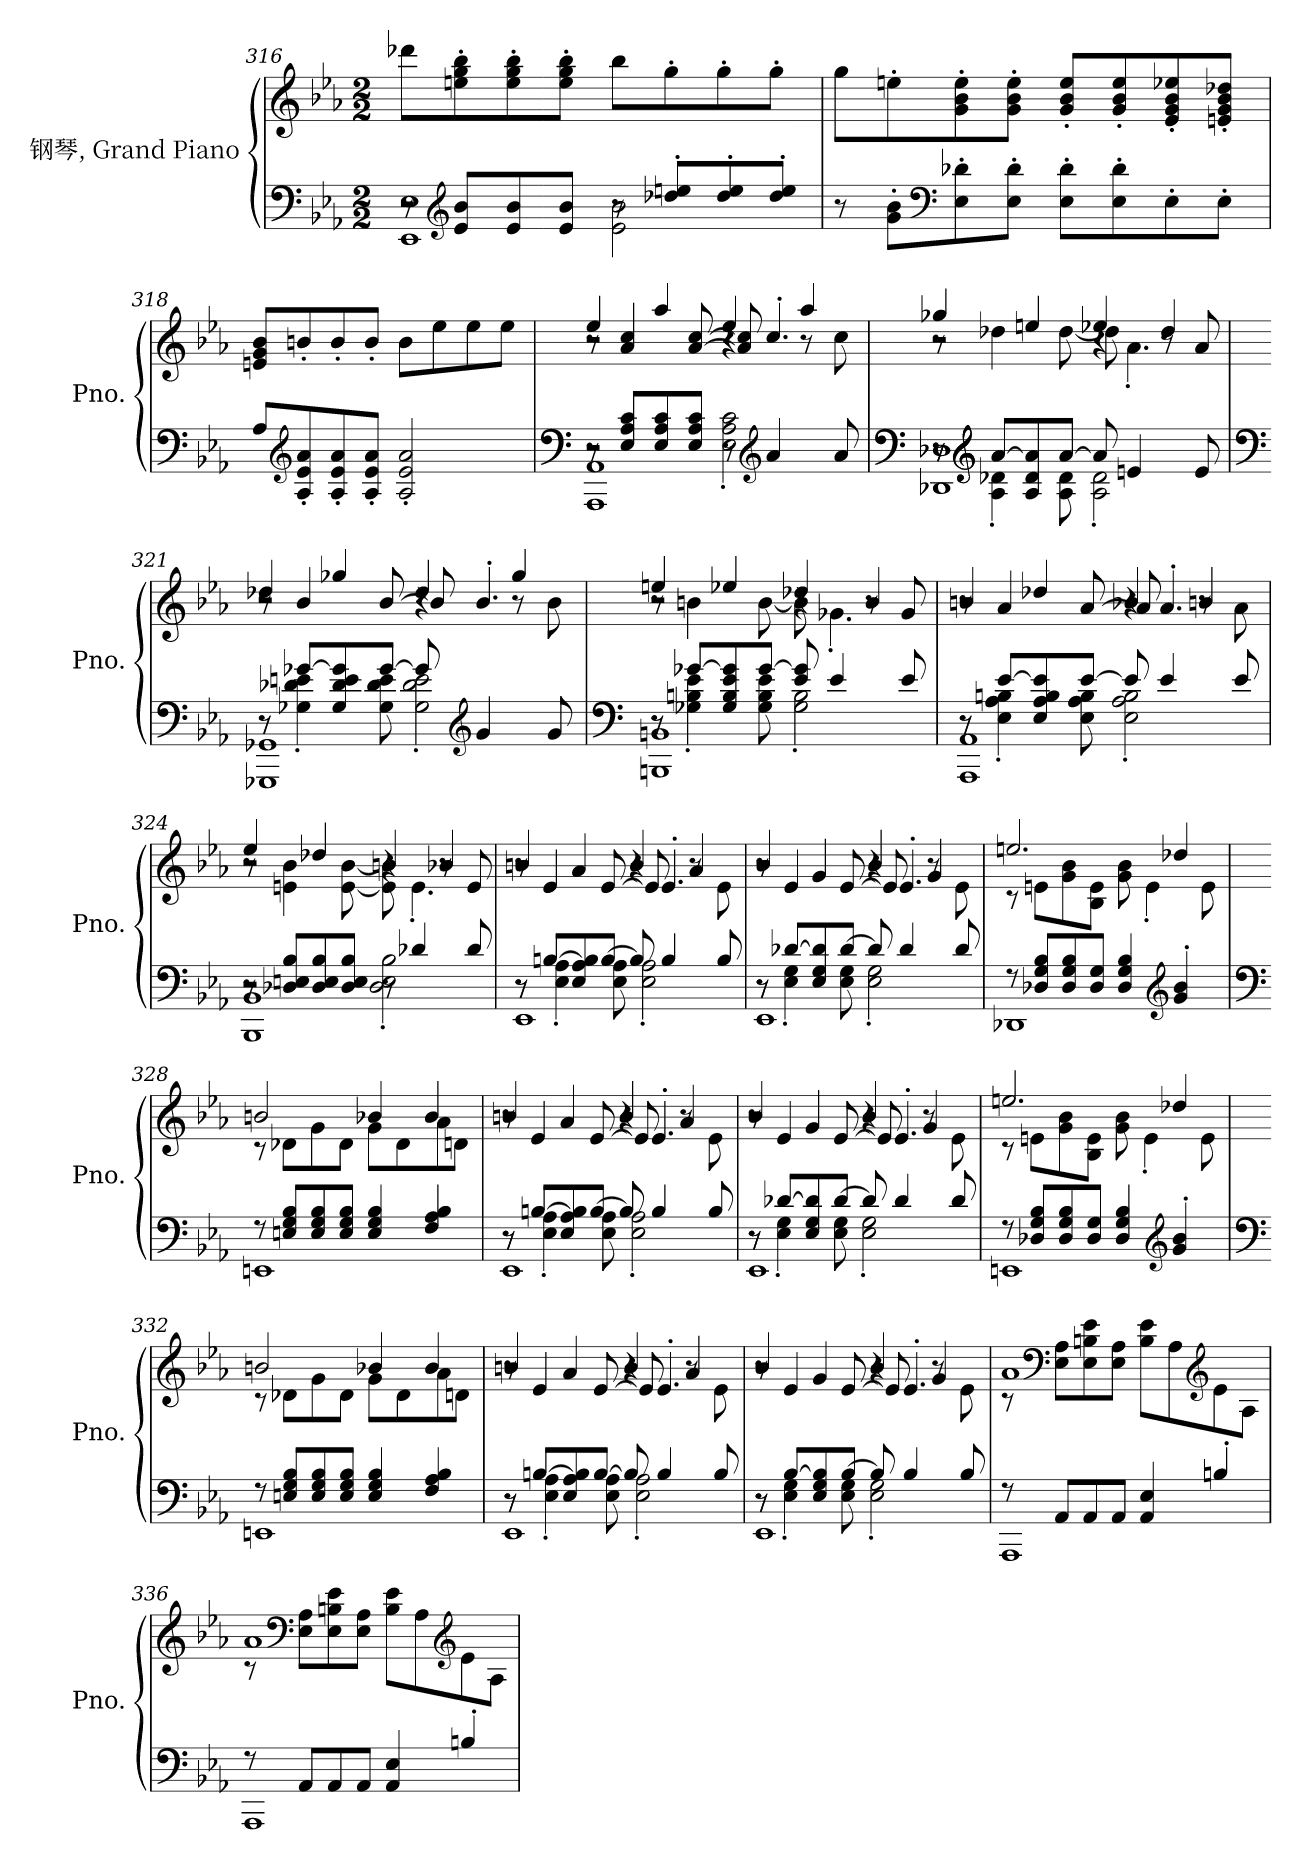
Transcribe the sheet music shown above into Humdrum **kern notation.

**kern	**kern
*part1	*part1
*staff2	*staff1
*I"钢琴, Grand Piano	*
*I'Pno.	*
*clefF4	*clefG2
*k[b-e-a-]	*k[b-e-a-]
*M2/2	*M2/2
*MM85	*MM85
=316	=316
*^	*
*	*^	*
8r	2r	1EE- 1E-	8ddd-X\L
*clefG2	*	*	*
*	*	*	*MM110
8e-/ 8b-/L	.	.	8een\' 8gg\' 8bb-\'
*	*	*	*MM120
8e-/ 8b-/	.	.	8ee\' 8gg\' 8bb-\'
8e-/ 8b-/J	.	.	8ee\' 8gg\' 8bb-\'J
*	*	*	*MM110
8r	2e-\ 2b-\	.	8bb-\L
*	*	*	*MM125
8dd-X/' 8een/'L	.	.	8gg'\
8dd-/' 8ee/'	.	.	8gg'\
8dd-/' 8ee/'J	.	.	8gg'\J
*v	*v	*v	*
!!LO:LB:g=z
=317	=317
*	*MM110
8r	8gg\L
*	*MM120
8g\' 8b-\'L	8een'\
*clefF4	*
*	*MM130
8E-\' 8d-X\'	8g\' 8b-\' 8ee\'
8E-\' 8d-\'J	8g\' 8b-\' 8ee\'J
*	*MM120
8E-\' 8d-\'L	8g/' 8b-/' 8ee/'L
*	*MM130
8E-\' 8d-\'	8g/' 8b-/' 8ee/'
*	*MM120
8E-'\	8e-/' 8g/' 8b-/' 8ee-X/'
*	*MM100
8E-'\J	8en/' 8g/' 8b-/' 8dd-X/'J
=318	=318
8A-/L	8en/ 8g/ 8b-/L
*clefG2	*
*	*MM120
8A-/' 8e-/' 8a-/'	8bn'/
8A-/' 8e-/' 8a-/'	8b'/
*	*MM100
8A-/' 8e-/' 8a-/'J	8b'/J
*	*MM90
2A-/' 2e-/' 2a-/'	8b\L
*	*MM110
.	8ee-\
*	*MM120
.	8ee-\
*	*MM96
.	8ee-\J
=319	=319
*clefF4	*
*^	*^
*	*^	*	*^
8r	2r	1AAA- 1AA-	4ee-/	2r	8r
*	*	*	*MM130	*	*
8E-/ 8A-/ 8c/L	.	.	.	.	4a-/ 4cc/
8E-/ 8A-/ 8c/	.	.	4aa-/	.	.
8E-/ 8A-/ 8c/J	.	.	.	.	[8a-/ [8cc/
8r	2E-\' 2A-\' 2c\'	.	4ee-/	4r	8a-/] 8cc/]
*clefG2	*	*	*	*	*
4a-/	.	.	.	.	4.cc'/
.	.	.	4aa-/	8r	.
8a-/	.	.	.	8cc\	.
!!LO:LB:g=z	!!	!!
=320	=320	=320	=320	=320	=320
*clefF4	*	*	*	*	*
*	*	*	*MM90	*	*
8r	8r	1DD-X 1D-X	4gg-X/	8r	2r
*clefG2	*	*	*	*	*
*	*	*	*MM130	*	*
[8a-/L	4A-\' 4d-X\'	.	.	4dd-X\	.
8A-/ 8d-/ 8a-/]	.	.	4een/	.	.
[8a-/J	8A-\ 8d-\	.	.	[8dd-\	.
8a-/]	2A-\' 2d-\'	.	4ee-X/	8dd-\]	4r
4en/	.	.	.	4.a-'\	.
.	.	.	4dd-/	.	8r
8e/	.	.	.	.	8a-/
=321	=321	=321	=321	=321	=321
*clefF4	*	*	*	*	*
*	*	*	*MM110	*	*
8r	8r	1GGG-X 1GG-X	4dd-X/	2r	8r
*	*	*	*MM130	*	*
[8g-X/L	4G-X\' 4d-X\' 4en\'	.	.	.	4b-/
8G-/ 8d-/ 8e/ 8g-/]	.	.	4gg-X/	.	.
[8g-/J	8G-\ 8d-\ 8e\	.	.	.	[8b-/
8g-/]	2G-\' 2d-\' 2e\'	.	4dd-/	4r	8b-/]
*clefG2	*	*	*	*	*
4g-/	.	.	.	.	4.b-'/
.	.	.	4gg-/	8r	.
8g-/	.	.	.	8b-\	.
!!LO:LB:g=z	!!	!!
=322	=322	=322	=322	=322	=322
*clefF4	*	*	*	*	*
*	*	*	*MM90	*	*
8r	8r	1BBBn 1BBn	4een/	8r	2r
*	*	*	*MM130	*	*
[8g-X/L	4G-X\' 4Bn\' 4e-\'	.	.	4bn\	.
8G-/ 8B/ 8e-/ 8g-/]	.	.	4ee-X/	.	.
[8g-/J	8G-\ 8B\ 8e-\	.	.	[8b\	.
8e-/ 8g-/]	2G-\' 2B\'	.	4dd-X/	8b\]	4r
4e-/	.	.	.	4.g-X'\	.
.	.	.	4b/	.	8r
8e-/	.	.	.	.	8g-/
=323	=323	=323	=323	=323	=323
*	*	*	*MM85	*	*
8r	8r	1AAA- 1AA-	4bn/	2r	8r
*	*	*	*MM120	*	*
[8e-/L	4E-\' 4A-\' 4Bn\'	.	.	.	4a-/
*	*	*	*MM130	*	*
8E-/ 8A-/ 8B/ 8e-/]	.	.	4dd-X/	.	.
[8e-/J	8E-\ 8A-\ 8B\	.	.	.	[8a-/
8e-/]	2E-\' 2A-\' 2B\'	.	4b-X/	4r	8a-/]
4e-/	.	.	.	.	4.a-'/
*	*	*	*MM120	*	*
.	.	.	4bn/	8r	.
8e-/	.	.	.	8a-\	.
!!LO:LB:g=z	!!	!!
=324	=324	=324	=324	=324	=324
*	*	*	*MM110	*	*
8r	2r	1BBB- 1BB-	4ee-/	8r	2r
8D-X/ 8En/ 8B-/L	.	.	.	4en\ 4b-\	.
*	*	*	*MM130	*	*
8D-/ 8E/ 8B-/	.	.	4dd-X/	.	.
8D-/ 8E/ 8B-/J	.	.	.	[8e\ [8b-\	.
8r	2D-\' 2E\' 2B-\'	.	4bn/	8e\] 8b-\]	4r
4d-X/	.	.	.	4.e'\	.
.	.	.	4b-X/	.	8r
8d-/	.	.	.	.	8e/
=325	=325	=325	=325	=325	=325
*	*	*	*MM120	*	*
8r	8r	1EE-	4bn/	2r	8r
[8Bn/L	4E-\' 4A-\'	.	.	.	4e-/
*	*	*	*MM130	*	*
8E-/ 8A-/ 8B/]	.	.	4a-/	.	.
[8B/J	8E-\ 8A-\	.	.	.	[8e-/
8B/]	2E-\' 2A-\'	.	4b/	4r	8e-/]
4B/	.	.	.	.	4.e-'/
.	.	.	4a-/	8r	.
8B/	.	.	.	8e-\	.
=326	=326	=326	=326	=326	=326
8r	8r	1EE-	4b-/	2r	8r
[8d-X/L	4E-\' 4G\'	.	.	.	4e-/
8E-/ 8G/ 8d-/]	.	.	4g/	.	.
[8d-/J	8E-\ 8G\	.	.	.	[8e-/
8d-/]	2E-\' 2G\'	.	4b-/	4r	8e-/]
4d-/	.	.	.	.	4.e-'/
.	.	.	4g/	8r	.
*	*	*	*MM90	*	*
8d-/	.	.	.	8e-\	.
*v	*v	*v	*	*	*
*	*v	*v	*v
!!LO:LB:g=z
=327	=327
*	*MM80
*^	*^
8r	1DD-X	2.een/	8r
*	*	*MM120	*
8D-X/ 8G/ 8B-/L	.	.	8en\L
*	*	*MM130	*
8D-/ 8G/ 8B-/	.	.	8g\ 8b-\
8D-/ 8G/J	.	.	8B-\ 8e\J
4D-/ 4G/ 4B-/	.	.	8g\ 8b-\
.	.	.	4e'\
*clefG2	*	*	*
4g/' 4b-/'	.	4dd-X/	.
.	.	.	8e\
=328	=328	=328	=328
*clefF4	*	*	*
*	*	*MM90	*
8r	1EEn	2bn/	8r
*	*	*MM130	*
8En/ 8G/ 8B-/L	.	.	8d-X\L
8E/ 8G/ 8B-/	.	.	8g\
8E/ 8G/ 8B-/J	.	.	8d-\J
*	*	*MM100	*
4E/ 4G/ 4B-/	.	4b-X/	8g\L
*	*	*MM120	*
.	.	.	8d-\
4F/ 4A-/ 4B-/	.	4b-/	8a-\
.	.	.	8dn\J
=329	=329	=329	=329
*	*^	*	*^
8r	8r	1EE-	4bn/	2r	8r
[8Bn/L	4E-\' 4A-\'	.	.	.	4e-/
*	*	*	*MM130	*	*
8E-/ 8A-/ 8B/]	.	.	4a-/	.	.
[8B/J	8E-\ 8A-\	.	.	.	[8e-/
8B/]	2E-\' 2A-\'	.	4b/	4r	8e-/]
4B/	.	.	.	.	4.e-'/
.	.	.	4a-/	8r	.
8B/	.	.	.	8e-\	.
!!LO:PB:g=z	!!	!!
=330	=330	=330	=330	=330	=330
8r	8r	1EE-	4b-/	2r	8r
[8d-X/L	4E-\' 4G\'	.	.	.	4e-/
8E-/ 8G/ 8d-/]	.	.	4g/	.	.
[8d-/J	8E-\ 8G\	.	.	.	[8e-/
8d-/]	2E-\' 2G\'	.	4b-/	4r	8e-/]
4d-/	.	.	.	.	4.e-'/
.	.	.	4g/	8r	.
*	*	*	*MM90	*	*
8d-/	.	.	.	8e-\	.
*v	*v	*v	*	*	*
*	*v	*v	*v
=331	=331
*	*MM80
*^	*^
8r	1EEn	2.een/	8r
*	*	*MM120	*
8D-X/ 8G/ 8B-/L	.	.	8en\L
*	*	*MM130	*
8D-/ 8G/ 8B-/	.	.	8g\ 8b-\
8D-/ 8G/J	.	.	8B-\ 8e\J
4D-/ 4G/ 4B-/	.	.	8g\ 8b-\
.	.	.	4e'\
*clefG2	*	*	*
*	*	*MM100	*
4g/' 4b-/'	.	4dd-X/	.
*	*	*MM90	*
.	.	.	8e\
=332	=332	=332	=332
*clefF4	*	*	*
8r	1EEn	2bn/	8r
*	*	*MM130	*
8En/ 8G/ 8B-/L	.	.	8d-X\L
8E/ 8G/ 8B-/	.	.	8g\
8E/ 8G/ 8B-/J	.	.	8d-\J
*	*	*MM100	*
4E/ 4G/ 4B-/	.	4b-X/	8g\L
*	*	*MM120	*
.	.	.	8d-\
4F/ 4A-/ 4B-/	.	4b-/	8a-\
.	.	.	8dn\J
!!LO:LB:g=z
=333	=333	=333	=333
*	*^	*	*^
8r	8r	1EE-	4bn/	2r	8r
[8Bn/L	4E-\' 4A-\'	.	.	.	4e-/
*	*	*	*MM130	*	*
8E-/ 8A-/ 8B/]	.	.	4a-/	.	.
[8B/J	8E-\ 8A-\	.	.	.	[8e-/
8B/]	2E-\' 2A-\'	.	4b/	4r	8e-/]
4B/	.	.	.	.	4.e-'/
.	.	.	4a-/	8r	.
8B/	.	.	.	8e-\	.
=334	=334	=334	=334	=334	=334
*	*	*	*MM100	*	*
8r	8r	1EE-	4b-/	2r	8r
[8B-/L	4E-\' 4G\'	.	.	.	4e-/
*	*	*	*MM120	*	*
8E-/ 8G/ 8B-/]	.	.	4g/	.	.
[8B-/J	8E-\ 8G\	.	.	.	[8e-/
8B-/]	2E-\' 2G\'	.	4b-/	4r	8e-/]
4B-/	.	.	.	.	4.e-'/
.	.	.	4g/	8r	.
*	*	*	*MM90	*	*
8B-/	.	.	.	8e-\	.
*	*v	*v	*	*	*
*	*	*	*v	*v
=335	=335	=335	=335
8r	1AAA-	1a-	8r
*	*	*clefF4	*
*	*	*MM130	*
8AA-/L	.	.	8E-\ 8A-\L
8AA-/	.	.	8E-\ 8Bn\ 8e-\
8AA-/J	.	.	8E-\ 8A-\J
4AA-/ 4E-/	.	.	8B\ 8e-\L
.	.	.	8A-\
*	*	*clefG2	*
4Bn'/	.	.	8e-\
.	.	.	8A-\J
!!LO:LB:g=z	!!
=336	=336	=336	=336
8r	1AAA-	1a-	8r
*	*	*clefF4	*
8AA-/L	.	.	8E-\ 8A-\L
8AA-/	.	.	8E-\ 8Bn\ 8e-\
8AA-/J	.	.	8E-\ 8A-\J
4AA-/ 4E-/	.	.	8B\ 8e-\L
.	.	.	8A-\
*	*	*clefG2	*
4Bn'/	.	.	8e-\
.	.	.	8A-\J
*v	*v	*	*
*	*v	*v
=	=
*-	*-
